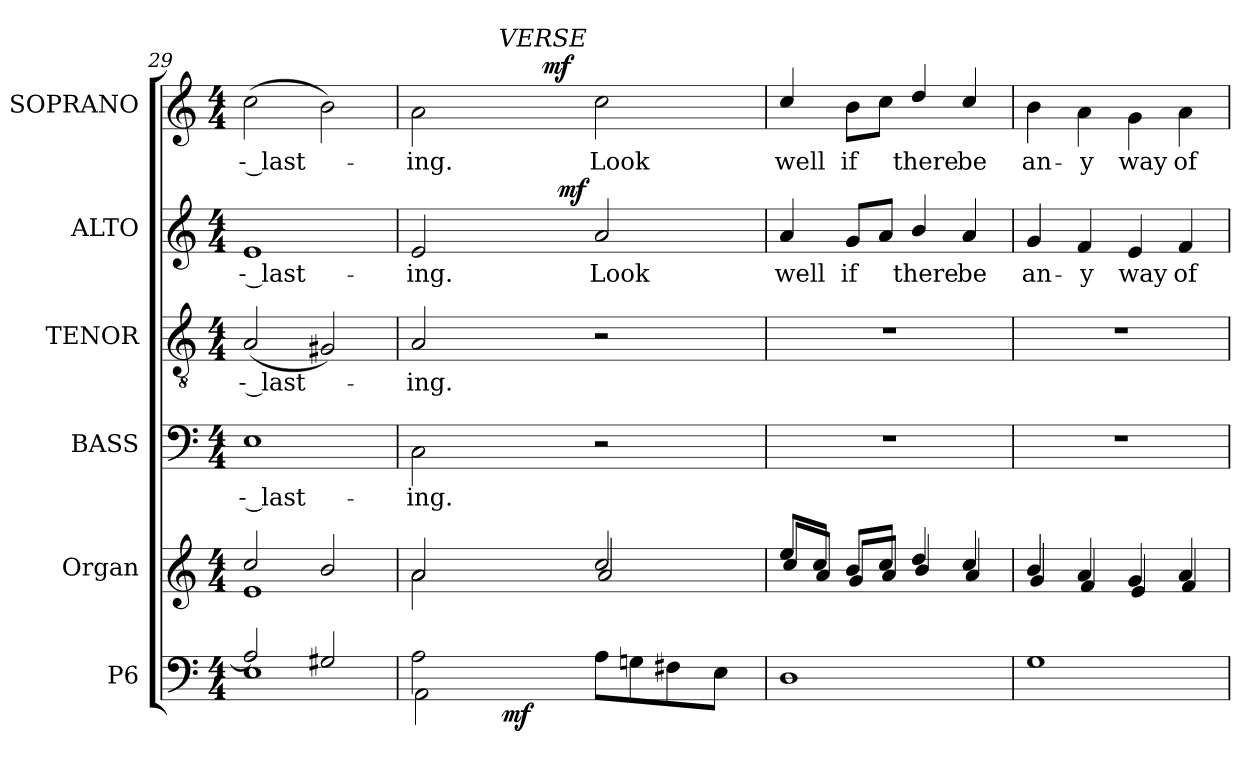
**kern	**dynam	**kern	**kern	**text	**kern	**text	**kern	**text	**dynam	**kern	**text	**dynam
*part6	*part6	*part5	*part4	*part4	*part3	*part3	*part2	*part2	*part2	*part1	*part1	*part1
*staff6	*staff6	*staff5	*staff4	*staff4	*staff3	*staff3	*staff2	*staff2	*staff2	*staff1	*staff1	*staff1
*I"P6	*	*I"Organ	*I"BASS	*	*I"TENOR	*	*I"ALTO	*	*	*I"SOPRANO	*	*
*	*	*I'A.	*I'B.	*	*I'T.	*	*I'A.	*	*	*I'S.	*	*
!!LO:LB:g=z
*clefF4	*	*clefG2	*clefF4	*	*clefGv2	*	*clefG2	*	*	*clefG2	*	*
*	*	*	*	*	*ITrd7c12	*	*	*	*	*	*	*
*k[]	*	*k[]	*k[]	*	*k[]	*	*k[]	*	*	*k[]	*	*
*C:	*	*C:	*C:	*	*C:	*	*C:	*	*	*C:	*	*
*M4/4	*	*M4/4	*M4/4	*	*M4/4	*	*M4/4	*	*	*M4/4	*	*
=29	=29	=29	=29	=29	=29	=29	=29	=29	=29	=29	=29	=29
*^	*	*^	*	*	*	*	*	*	*	*	*	*
!	!	!	!	!	!	!LO:LY:b:color=#000000	!	!	!	!	!	!	!	!
!	!	!	!	!	!	!	!	!LO:LY:b:color=#000000	!	!	!	!	!	!
!	!	!	!	!	!	!	!	!	!	!LO:LY:b:color=#000000	!	!	!	!
!	!	!	!	!	!	!	!	!	!	!	!	!	!LO:LY:b:color=#000000	!
2Ai/]	1Ei	.	2cci/	1ei	1Ei	-- last-	(2AAi/	-- last-	1ei	-- last-	.	(2cci\	-- last-	.
2G#Xi/	.	.	2bi/	.	.	.	2GG#Xi/)	.	.	.	.	2bi\)	.	.
=30	=30	=30	=30	=30	=30	=30	=30	=30	=30	=30	=30	=30	=30	=30
!	!	!	!	!	!	!LO:LY:b:color=#000000	!	!	!	!	!	!	!	!
!	!	!	!	!	!	!	!	!LO:LY:b:color=#000000	!	!	!	!	!	!
!	!	!	!	!	!	!	!	!	!	!LO:LY:b:color=#000000	!	!	!	!
!	!	!	!	!	!	!	!	!	!	!	!	!	!LO:LY:b:color=#000000	!
*	*^	*	*	*	*	*	*	*	*^	*	*	*^	*	*
*	*	*	*	*	*	*	*	*	*	*	*	*	*	*	*^	*	*
2Ai\	2AAi\	4ryy	.	2ai/	2ai\	2Ci\	-ing.	2AAi/	-ing.	2ei/	4ryy	-ing.	.	2ai\	4ryy	8ryy	-ing.	.
.	.	.	.	.	.	.	.	.	.	.	.	.	.	.	.	16ryy	.	.
.	.	.	.	.	.	.	.	.	.	.	.	.	.	.	.	32ryy	.	.
.	.	.	.	.	.	.	.	.	.	.	.	.	.	.	.	64ryy	.	.
.	.	.	.	.	.	.	.	.	.	.	.	.	.	.	.	128ryy	.	.
.	.	.	.	.	.	.	.	.	.	.	.	.	.	.	.	512.ryy	.	.
!	!	!	!	!	!	!	!	!	!	!	!	!	!	!	!	!LO:TX:a:i:t=VERSE	!	!
.	.	.	.	.	.	.	.	.	.	.	.	.	.	.	.	2ryy	.	.
.	.	2.ryy	mf	.	.	.	.	.	.	.	16ryy	.	.	.	16ryy	.	.	.
.	.	.	.	.	.	.	.	.	.	.	32ryy	.	.	.	64ryy	.	.	.
.	.	.	.	.	.	.	.	.	.	.	.	.	.	.	128ryy	.	.	.
.	.	.	.	.	.	.	.	.	.	.	.	.	.	.	512.ryy	.	.	.
.	.	.	.	.	.	.	.	.	.	.	.	.	.	.	2ryy	.	.	mf
.	.	.	.	.	.	.	.	.	.	.	128ryy	.	.	.	.	.	.	.
.	.	.	.	.	.	.	.	.	.	.	256ryy	.	.	.	.	.	.	.
.	.	.	.	.	.	.	.	.	.	.	1024ryy	.	.	.	.	.	.	.
.	.	.	.	.	.	.	.	.	.	.	2ryy	.	mf	.	.	.	.	.
!	!	!	!	!	!	!	!	!	!	!	!	!LO:LY:b:color=#000000	!	!	!	!	!	!
!	!	!	!	!	!	!	!	!	!	!	!	!	!	!	!	!	!LO:LY:b:color=#000000	!
8Ai\L	2ryy	.	.	2cci/	2ai/	2r	.	2r	.	2ai/	.	Look	.	2cci\	.	.	Look	.
8Gni\	.	.	.	.	.	.	.	.	.	.	.	.	.	.	.	.	.	.
.	.	.	.	.	.	.	.	.	.	.	.	.	.	.	.	4ryy	.	.
8F#Xi\	.	.	.	.	.	.	.	.	.	.	.	.	.	.	.	.	.	.
.	.	.	.	.	.	.	.	.	.	.	.	.	.	.	8ryy	.	.	.
.	.	.	.	.	.	.	.	.	.	.	8ryy	.	.	.	.	.	.	.
8Ei\J	.	.	.	.	.	.	.	.	.	.	.	.	.	.	.	.	.	.
.	.	.	.	.	.	.	.	.	.	.	.	.	.	.	32ryy	.	.	.
.	.	.	.	.	.	.	.	.	.	.	64ryy	.	.	.	.	.	.	.
.	.	.	.	.	.	.	.	.	.	.	.	.	.	.	256ryy	256ryy	.	.
.	.	.	.	.	.	.	.	.	.	.	512.ryy	.	.	.	.	.	.	.
.	.	.	.	.	.	.	.	.	.	.	.	.	.	.	1024ryy	1024ryy	.	.
*	*	*	*	*	*	*	*	*	*	*v	*v	*	*	*	*	*	*	*
*v	*v	*v	*	*	*	*	*	*	*	*	*	*	*v	*v	*v	*	*
=31	=31	=31	=31	=31	=31	=31	=31	=31	=31	=31	=31	=31	=31
*^	*	*	*	*	*	*	*	*^	*	*	*^	*	*
*	*^	*	*	*	*	*	*	*	*	*	*	*	*	*^	*	*
!	!	!	!	!	!	!	!	!	!	!	!	!LO:LY:b:color=#000000	!	!	!	!	!	!
*	*	*	*	*	*	*	*	*	*	*v	*v	*	*	*	*	*	*	*
*v	*v	*v	*	*	*	*	*	*	*	*	*	*	*v	*v	*v	*	*
*^	*	*	*	*	*	*	*	*^	*	*	*^	*	*
*	*^	*	*	*	*	*	*	*	*	*	*	*	*	*^	*	*
!	!	!	!	!	!	!	!	!	!	!	!	!	!	!	!	!	!LO:LY:b:color=#000000	!
*	*	*	*	*	*	*	*	*	*	*v	*v	*	*	*	*	*	*	*
*v	*v	*v	*	*	*	*	*	*	*	*	*	*	*v	*v	*v	*	*
1Di	.	8eei/L	8cci/L	1r	.	1r	.	4ai/	well	.	4cci/	well	.
.	.	8cci/J	8ai/J	.	.	.	.	.	.	.	.	.	.
!	!	!	!	!	!	!	!	!	!LO:LY:b:color=#000000	!	!	!	!
!	!	!	!	!	!	!	!	!	!	!	!	!LO:LY:b:color=#000000	!
.	.	8bi/L	8gi/L	.	.	.	.	8gi/L	if	.	8bi\L	if	.
.	.	8cci/J	8ai/J	.	.	.	.	8ai/J	.	.	8cci\J	.	.
!	!	!	!	!	!	!	!	!	!LO:LY:b:color=#000000	!	!	!	!
!	!	!	!	!	!	!	!	!	!	!	!	!LO:LY:b:color=#000000	!
.	.	4ddi/	4bi/	.	.	.	.	4bi/	there	.	4ddi/	there	.
!	!	!	!	!	!	!	!	!	!LO:LY:b:color=#000000	!	!	!	!
!	!	!	!	!	!	!	!	!	!	!	!	!LO:LY:b:color=#000000	!
.	.	4cci/	4ai/	.	.	.	.	4ai/	be	.	4cci/	be	.
=32	=32	=32	=32	=32	=32	=32	=32	=32	=32	=32	=32	=32	=32
!	!	!	!	!	!	!	!	!	!LO:LY:b:color=#000000	!	!	!	!
!	!	!	!	!	!	!	!	!	!	!	!	!LO:LY:b:color=#000000	!
1Gi	.	4bi/	4gi/	1r	.	1r	.	4gi/	an-	.	4bi\	an-	.
!	!	!	!	!	!	!	!	!	!LO:LY:b:color=#000000	!	!	!	!
!	!	!	!	!	!	!	!	!	!	!	!	!LO:LY:b:color=#000000	!
.	.	4ai/	4fi/	.	.	.	.	4fi/	-y	.	4ai\	-y	.
!	!	!	!	!	!	!	!	!	!LO:LY:b:color=#000000	!	!	!	!
!	!	!	!	!	!	!	!	!	!	!	!	!LO:LY:b:color=#000000	!
.	.	4gi/	4ei/	.	.	.	.	4ei/	way	.	4gi\	way	.
!	!	!	!	!	!	!	!	!	!LO:LY:b:color=#000000	!	!	!	!
!	!	!	!	!	!	!	!	!	!	!	!	!LO:LY:b:color=#000000	!
.	.	4ai/	4fi/	.	.	.	.	4fi/	of	.	4ai\	of	.
*	*	*v	*v	*	*	*	*	*	*	*	*	*	*
=	=	=	=	=	=	=	=	=	=	=	=	=
*-	*-	*-	*-	*-	*-	*-	*-	*-	*-	*-	*-	*-
